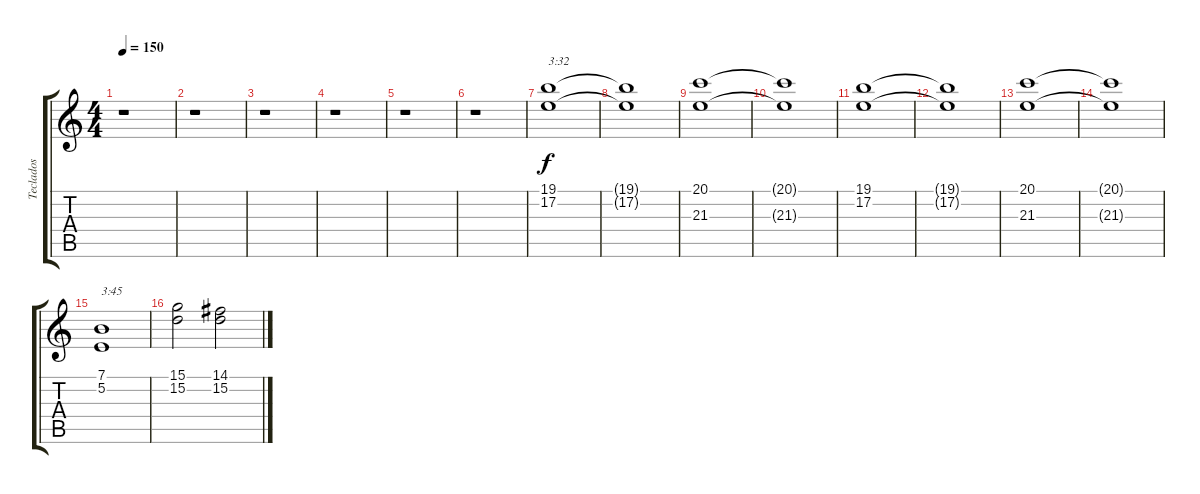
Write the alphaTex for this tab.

\track ("Teclados" "Teclados") {instrument synthstrings1}
\staff {score tabs}
\tuning (E4 B3 G3 D3 A2 E2) {hide}
\ts (4 4)
\tempo 150
\clef g2
\ks c
r.1{dy f} |
r.1 |
r.1 |
r.1 |
r.1 |
r.1 |
(19.1 17.2).1{txt "3:32"} |
(19.1{t} 17.2{t}).1 |
(20.1 21.3).1 |
(20.1{t} 21.3{t}).1 |
(19.1 17.2).1 |
(19.1{t} 17.2{t}).1 |
(20.1 21.3).1 |
(20.1{t} 21.3{t}).1 |
(7.1 5.2).1{txt "3:45"} |
(15.1 15.2).2 (14.1 15.2).2
